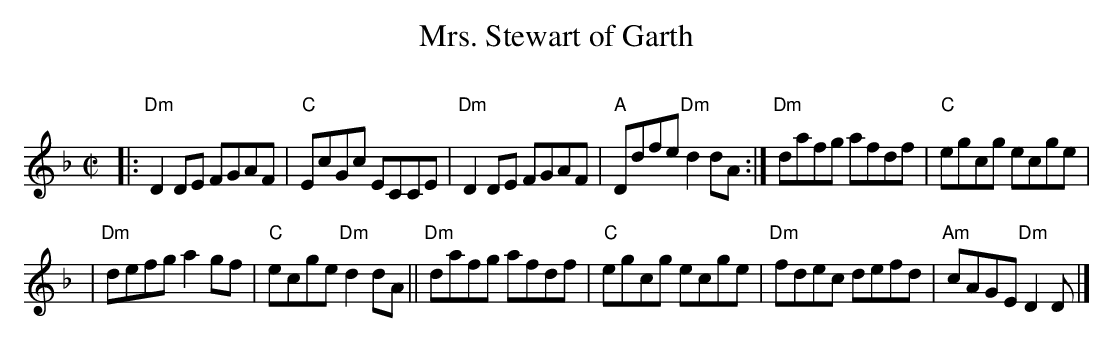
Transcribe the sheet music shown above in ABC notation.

X:1
T: Mrs. Stewart of Garth
C:
M: C|
L: 1/8
K: Dm
|:"Dm"D2DE FGAF | "C"EcGc ECCE | "Dm"D2DE FGAF | "A"Ddfe "Dm"d2dA :| "Dm"dafg afdf | "C"egcg ecge |
| "Dm"defg a2gf | "C"ecge "Dm"d2dA || "Dm"dafg afdf | "C"egcg ecge | "Dm"fdec defd | "Am"cAGE "Dm"D2D |]
